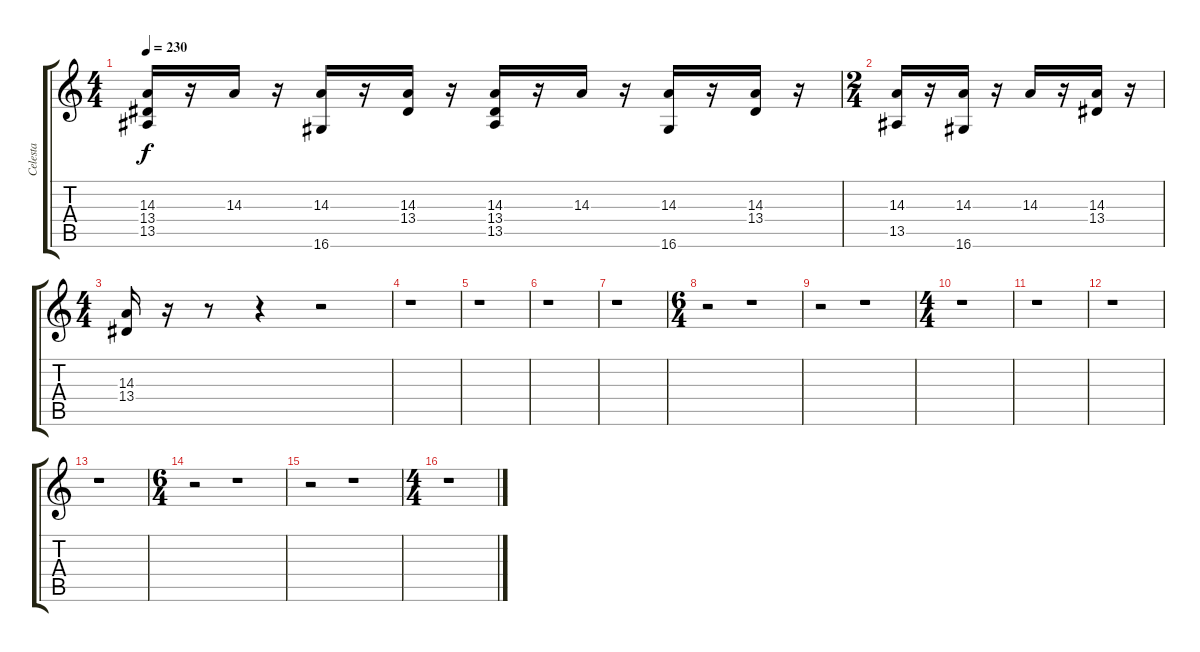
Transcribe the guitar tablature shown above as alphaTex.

\track ("Celesta" "Celesta") {instrument celesta}
\staff {score tabs}
\tuning (E4 B3 G3 D3 A2 E2) {hide}
\ts (4 4)
\tempo 230
\clef g2
\ks c
(14.3 13.4 13.5).16{dy f} r.16 14.3.16 r.16 (14.3 16.6).16 r.16 (14.3 13.4).16 r.16 (14.3 13.4 13.5).16 r.16 14.3.16 r.16 (14.3 16.6).16 r.16 (14.3 13.4).16 r.16 |
\ts (2 4)
(14.3 13.5).16 r.16 (14.3 16.6).16 r.16 14.3.16 r.16 (14.3 13.4).16 r.16 |
\ts (4 4)
(14.3 13.4).16 r.16 r.8 r.4 r.2 |
r.1 |
r.1 |
r.1 |
r.1 |
\ts (6 4)
r.2 r.1 |
r.2 r.1 |
\ts (4 4)
r.1 |
r.1 |
r.1 |
r.1 |
\ts (6 4)
r.2 r.1 |
r.2 r.1 |
\ts (4 4)
r.1
